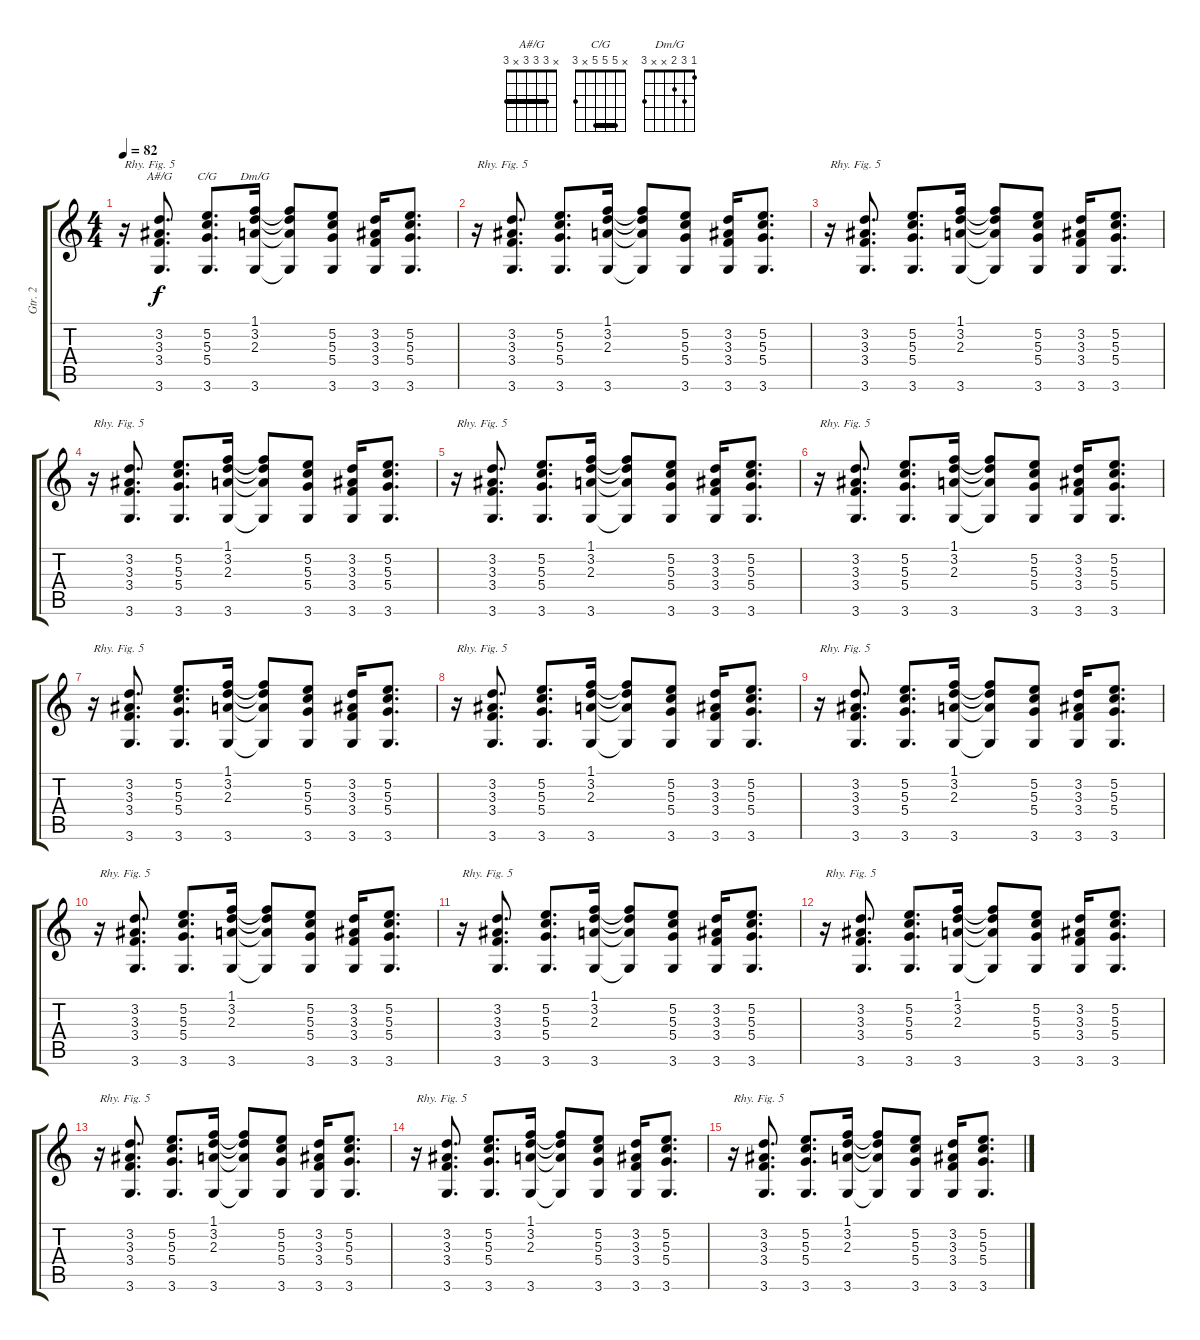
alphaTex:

\track ("Gtr. 2" "Gtr. 2") {instrument electricguitarclean}
\staff {score tabs}
\tuning (E4 B3 G3 D3 A2 E2) {hide}
\chord ("A#/G" x 3 3 3 x 3) {barre 3}
\chord ("C/G" x 5 5 5 x 3) {barre 5}
\chord ("Dm/G" 1 3 2 x x 3)
\ts (4 4)
\tempo 82
\clef g2
\ks c
r.16{txt "Rhy. Fig. 5" dy f} (3.2 3.3 3.4 3.6).8{d ch "A#/G"} (5.2 5.3 5.4 3.6).8{d ch "C/G"} (1.1 3.2 2.3 3.6).16{ch "Dm/G"} (1.1{t} 3.2{t} 2.3{t} 3.6{t}).8 (5.2 5.3 5.4 3.6).8 (3.2 3.3 3.4 3.6).16 (5.2 5.3 5.4 3.6).8{d} |
r.16{txt "Rhy. Fig. 5"} (3.2 3.3 3.4 3.6).8{d} (5.2 5.3 5.4 3.6).8{d} (1.1 3.2 2.3 3.6).16 (1.1{t} 3.2{t} 2.3{t} 3.6{t}).8 (5.2 5.3 5.4 3.6).8 (3.2 3.3 3.4 3.6).16 (5.2 5.3 5.4 3.6).8{d} |
r.16{txt "Rhy. Fig. 5"} (3.2 3.3 3.4 3.6).8{d} (5.2 5.3 5.4 3.6).8{d} (1.1 3.2 2.3 3.6).16 (1.1{t} 3.2{t} 2.3{t} 3.6{t}).8 (5.2 5.3 5.4 3.6).8 (3.2 3.3 3.4 3.6).16 (5.2 5.3 5.4 3.6).8{d} |
r.16{txt "Rhy. Fig. 5"} (3.2 3.3 3.4 3.6).8{d} (5.2 5.3 5.4 3.6).8{d} (1.1 3.2 2.3 3.6).16 (1.1{t} 3.2{t} 2.3{t} 3.6{t}).8 (5.2 5.3 5.4 3.6).8 (3.2 3.3 3.4 3.6).16 (5.2 5.3 5.4 3.6).8{d} |
r.16{txt "Rhy. Fig. 5"} (3.2 3.3 3.4 3.6).8{d} (5.2 5.3 5.4 3.6).8{d} (1.1 3.2 2.3 3.6).16 (1.1{t} 3.2{t} 2.3{t} 3.6{t}).8 (5.2 5.3 5.4 3.6).8 (3.2 3.3 3.4 3.6).16 (5.2 5.3 5.4 3.6).8{d} |
r.16{txt "Rhy. Fig. 5"} (3.2 3.3 3.4 3.6).8{d} (5.2 5.3 5.4 3.6).8{d} (1.1 3.2 2.3 3.6).16 (1.1{t} 3.2{t} 2.3{t} 3.6{t}).8 (5.2 5.3 5.4 3.6).8 (3.2 3.3 3.4 3.6).16 (5.2 5.3 5.4 3.6).8{d} |
r.16{txt "Rhy. Fig. 5"} (3.2 3.3 3.4 3.6).8{d} (5.2 5.3 5.4 3.6).8{d} (1.1 3.2 2.3 3.6).16 (1.1{t} 3.2{t} 2.3{t} 3.6{t}).8 (5.2 5.3 5.4 3.6).8 (3.2 3.3 3.4 3.6).16 (5.2 5.3 5.4 3.6).8{d} |
r.16{txt "Rhy. Fig. 5"} (3.2 3.3 3.4 3.6).8{d} (5.2 5.3 5.4 3.6).8{d} (1.1 3.2 2.3 3.6).16 (1.1{t} 3.2{t} 2.3{t} 3.6{t}).8 (5.2 5.3 5.4 3.6).8 (3.2 3.3 3.4 3.6).16 (5.2 5.3 5.4 3.6).8{d} |
r.16{txt "Rhy. Fig. 5"} (3.2 3.3 3.4 3.6).8{d} (5.2 5.3 5.4 3.6).8{d} (1.1 3.2 2.3 3.6).16 (1.1{t} 3.2{t} 2.3{t} 3.6{t}).8 (5.2 5.3 5.4 3.6).8 (3.2 3.3 3.4 3.6).16 (5.2 5.3 5.4 3.6).8{d} |
r.16{txt "Rhy. Fig. 5"} (3.2 3.3 3.4 3.6).8{d} (5.2 5.3 5.4 3.6).8{d} (1.1 3.2 2.3 3.6).16 (1.1{t} 3.2{t} 2.3{t} 3.6{t}).8 (5.2 5.3 5.4 3.6).8 (3.2 3.3 3.4 3.6).16 (5.2 5.3 5.4 3.6).8{d} |
r.16{txt "Rhy. Fig. 5"} (3.2 3.3 3.4 3.6).8{d} (5.2 5.3 5.4 3.6).8{d} (1.1 3.2 2.3 3.6).16 (1.1{t} 3.2{t} 2.3{t} 3.6{t}).8 (5.2 5.3 5.4 3.6).8 (3.2 3.3 3.4 3.6).16 (5.2 5.3 5.4 3.6).8{d} |
r.16{txt "Rhy. Fig. 5"} (3.2 3.3 3.4 3.6).8{d} (5.2 5.3 5.4 3.6).8{d} (1.1 3.2 2.3 3.6).16 (1.1{t} 3.2{t} 2.3{t} 3.6{t}).8 (5.2 5.3 5.4 3.6).8 (3.2 3.3 3.4 3.6).16 (5.2 5.3 5.4 3.6).8{d} |
r.16{txt "Rhy. Fig. 5"} (3.2 3.3 3.4 3.6).8{d} (5.2 5.3 5.4 3.6).8{d} (1.1 3.2 2.3 3.6).16 (1.1{t} 3.2{t} 2.3{t} 3.6{t}).8 (5.2 5.3 5.4 3.6).8 (3.2 3.3 3.4 3.6).16 (5.2 5.3 5.4 3.6).8{d} |
r.16{txt "Rhy. Fig. 5"} (3.2 3.3 3.4 3.6).8{d} (5.2 5.3 5.4 3.6).8{d} (1.1 3.2 2.3 3.6).16 (1.1{t} 3.2{t} 2.3{t} 3.6{t}).8 (5.2 5.3 5.4 3.6).8 (3.2 3.3 3.4 3.6).16 (5.2 5.3 5.4 3.6).8{d} |
r.16{txt "Rhy. Fig. 5"} (3.2 3.3 3.4 3.6).8{d} (5.2 5.3 5.4 3.6).8{d} (1.1 3.2 2.3 3.6).16 (1.1{t} 3.2{t} 2.3{t} 3.6{t}).8 (5.2 5.3 5.4 3.6).8 (3.2 3.3 3.4 3.6).16 (5.2 5.3 5.4 3.6).8{d}
